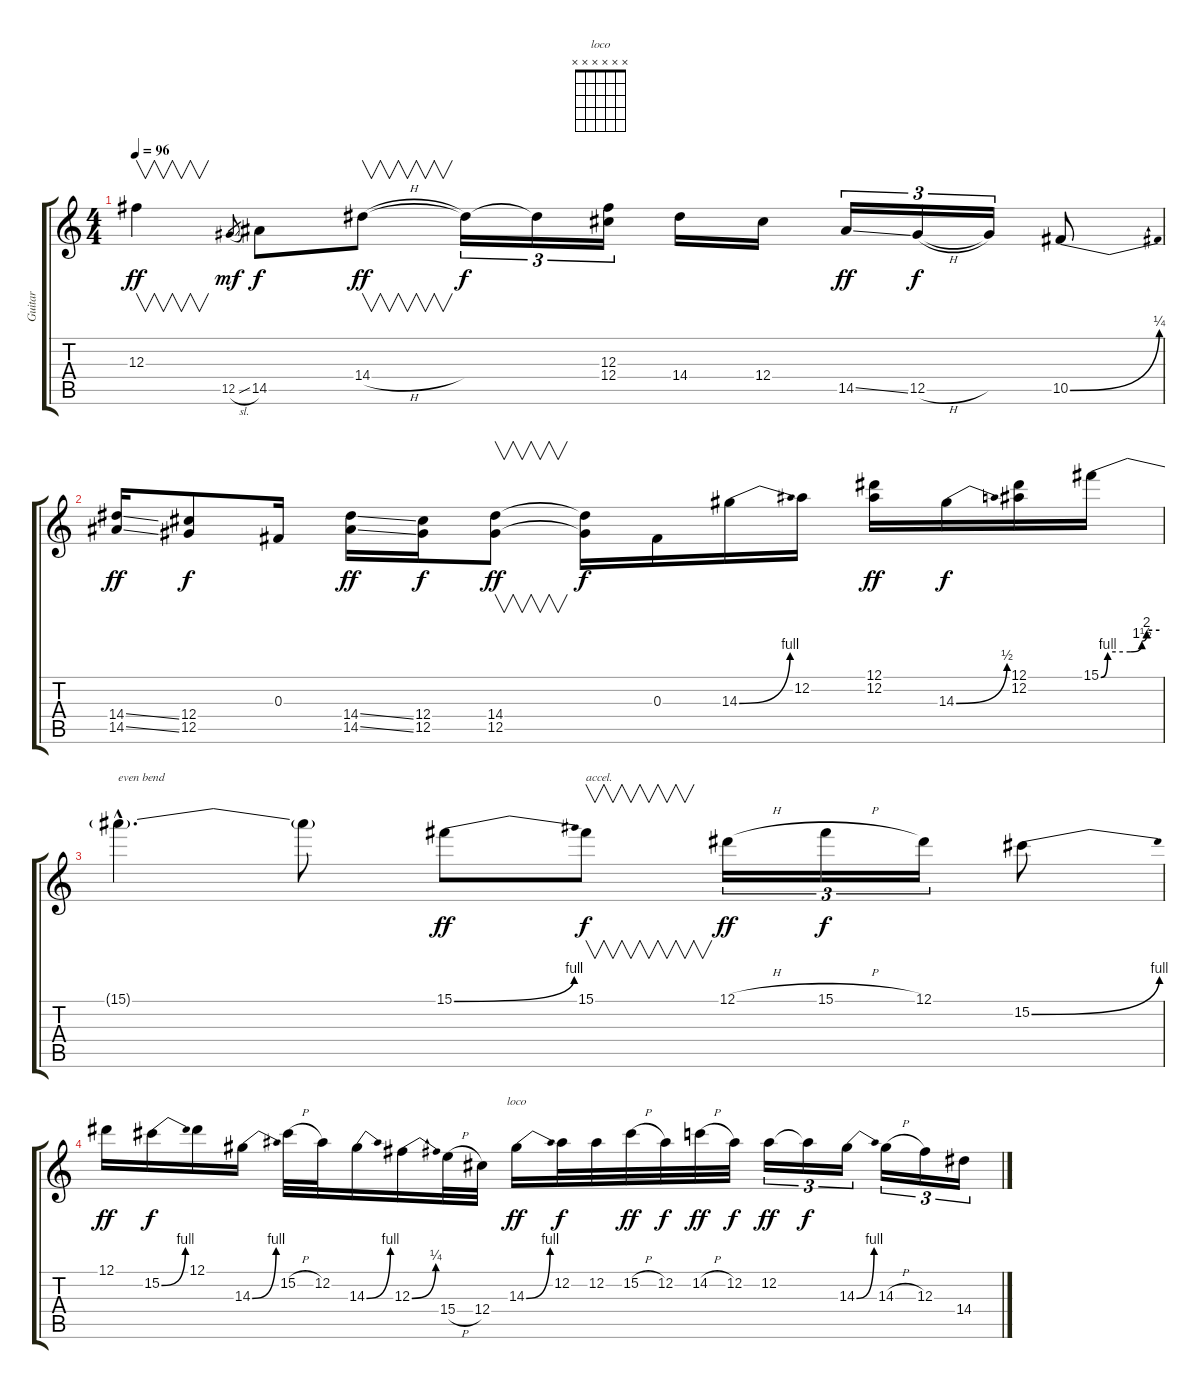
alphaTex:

\track ("Guitar" "Guitar") {instrument overdrivenguitar}
\staff {score tabs}
\tuning (Eb4 Bb3 Gb3 Db3 Ab2 Eb2) {hide}
\chord ("loco" x x x x x x) {firstfret 0}
\ts (4 4)
\tempo 96
\clef g2
\ks c
12.3.4{v dy ff} 12.5{sl}.8{gr dy mf} 14.5.8{dy f} 14.4{h}.8{v dy ff} 14.4{t}.16{tu (3 2) dy f} 14.4{t}.16{tu (3 2)} (12.3 12.4).16{tu (3 2)} 14.4.16 12.4.16 14.5{ss}.16{tu (3 2) dy ff} 12.5{h}.16{tu (3 2) dy f} 12.5{t}.16{tu (3 2)} 10.5{be (bend 0 0 60 1)}.8 |
(14.4{ss} 14.5{ss}).16{dy ff} (12.4 12.5).8{dy f} 0.3.16 (14.4{ss} 14.5{ss}).16{dy ff} (12.4 12.5).16{dy f} (14.4 12.5).8{v dy ff} (14.4{t} 12.5{t}).16{dy f} 0.3.16 14.3{be (bend 0 0 60 4)}.16 12.2.16 (12.1 12.2).16{dy ff} 14.3{be (bend 0 0 60 2)}.16{dy f} (12.1 12.2).16 15.1{be (custom 0 0 7 4 30 4 42 6 47 8 60 8)}.16 |
15.1{hac t}.4{d txt "even bend"} 15.1{t}.8 15.1{be (bend 0 0 60 4)}.8{dy ff} 15.1.8{v txt "accel." dy f} 12.1{h}.16{tu (3 2) dy ff} 15.1{h}.16{tu (3 2) dy f} 12.1.16{tu (3 2)} 15.2{be (bend 0 0 60 4)}.8 |
12.1.16{dy ff} 15.2{be (bend 0 0 60 4)}.16{dy f} 12.1.16 14.3{be (bend 0 0 60 4)}.16 15.2{h}.32 12.2.32 14.3{be (bend 0 0 60 4)}.16 12.3{be (bend 0 0 60 1)}.16 15.4{h}.32 12.4.32 14.3{be (bend 0 0 60 4)}.16{ch "loco" dy ff} 12.2.32{dy f} 12.2.32 15.2{h}.32{dy ff} 12.2.32{dy f} 14.2{h}.32{dy ff} 12.2.32{dy f} 12.2.16{tu (3 2) dy ff} 12.2{t}.16{tu (3 2) dy f} 14.3{be (bend 0 0 60 4)}.16{tu (3 2)} 14.3{h}.16{tu (3 2)} 12.3.16{tu (3 2)} 14.4.16{tu (3 2)}
